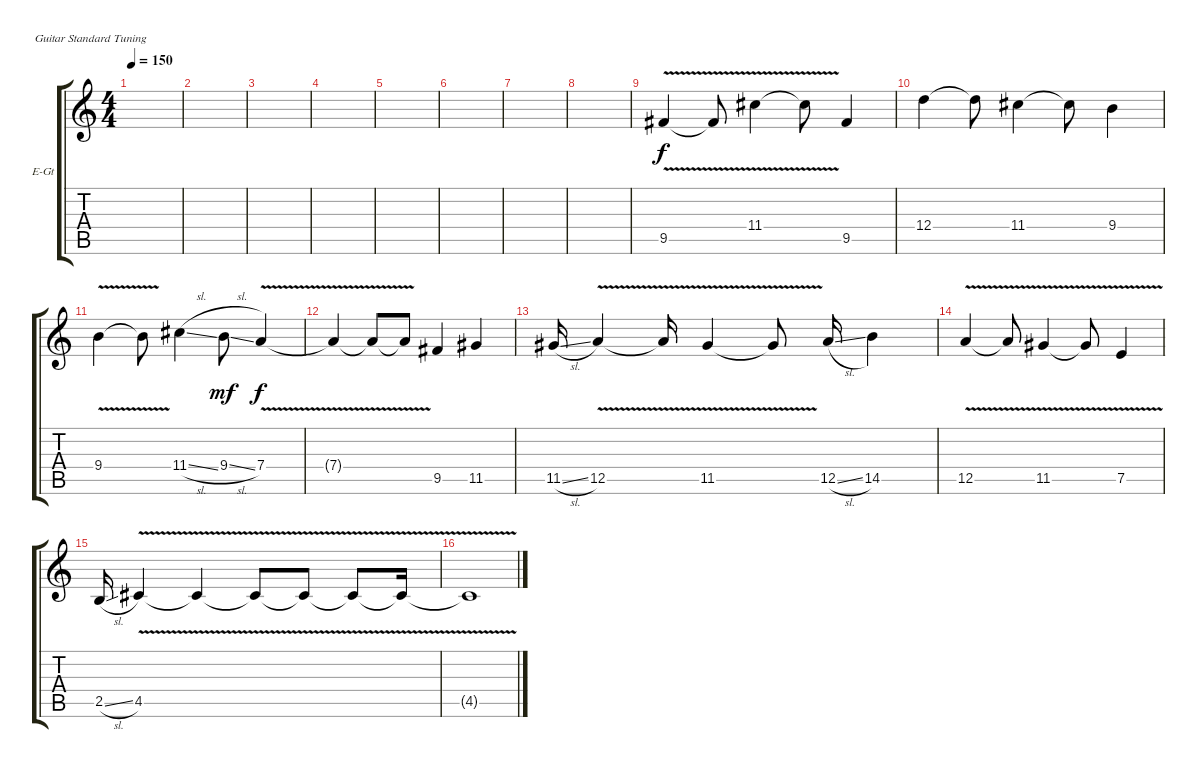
\defaultSystemsLayout 4
\bracketExtendMode groupsimilarinstruments
\firstSystemTrackNameOrientation horizontal
\otherSystemsTrackNameOrientation horizontal
\track ("Electric Guitar" "E-Gt") {instrument overdrivenguitar}
\staff {score tabs}
\tuning (E4 B3 G3 D3 A2 E2)
\ts (4 4)
\tempo 150
\clef g2
\scale
0.487395
\ks c
|
\scale
0.256303 |
\scale
0.256303 |
\scale
0.333333 |
\scale
0.333333 |
\scale
0.333333 |
\scale
0.333333 |
\scale
0.333333 |
\scale
0.333333 9.5{v}.4 9.5{v t}.8 11.4{v}.4 11.4{v t}.8 9.5.4 |
\scale
0.333333 12.4.4 12.4{t}.8 11.4.4 11.4{t}.8 9.4.4 |
\scale
0.333333 9.4{v}.4 9.4{v t}.8 11.4{sl}.4 9.4{sl}.8{dy mf} 7.4{v}.4{dy f} |
\scale
0.333333 7.4{v t}.4 7.4{v t}.8 7.4{v t}.8 9.5.4 11.5.4 |
\scale
0.333333 11.5{sl}.16 12.5{v}.4 12.5{v t}.16 11.5{v}.4 11.5{v t}.8 12.5{sl}.16 14.5.4 |
\scale
0.333333 12.5{v}.4 12.5{v t}.8 11.5{v}.4 11.5{v t}.8 7.5{v}.4 |
\scale
0.333333 2.5{sl}.16 4.5{v}.4 4.5{v t}.4 4.5{v t}.8 4.5{v t}.8 4.5{v t}.8 4.5{v t}.16 |
\scale
0.333333 4.5{v t}.1
